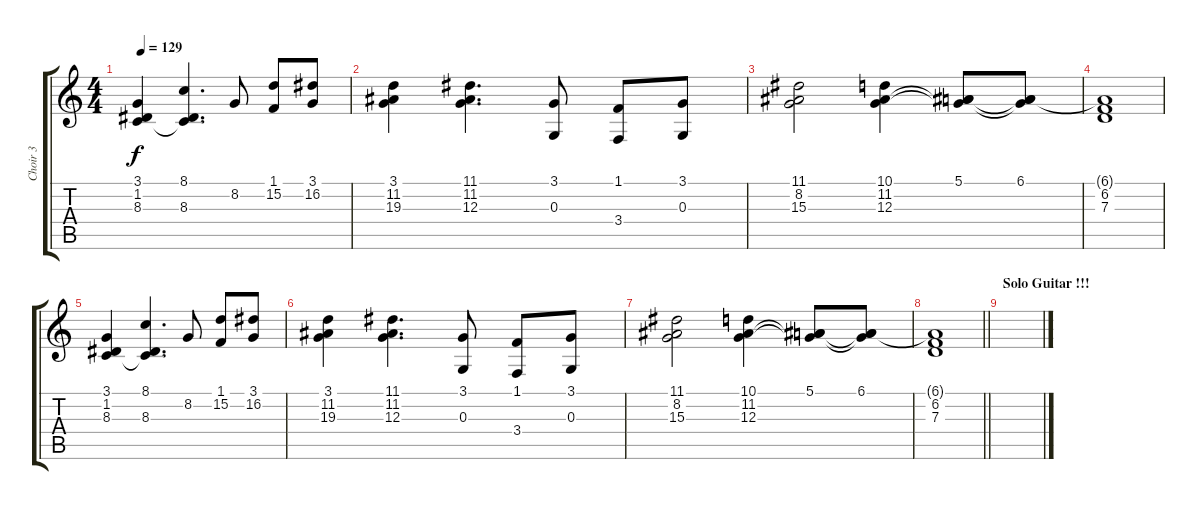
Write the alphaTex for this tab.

\track ("Choir 3" "Choir 3") {instrument synthvoice}
\staff {score tabs}
\tuning (E4 B3 G3 D3 A2 E2) {hide}
\ts (4 4)
\tempo 129
\clef g2
\ks c
(3.1 1.2 8.3).4{dy f} (8.1 1.2{t} 8.3).4{d} 8.2.8 (1.1 15.2).8 (3.1 16.2).8 |
(3.1 11.2 19.3).4 (11.1 11.2 12.3).4{d} (3.1 0.3).8 (1.1 3.4).8 (3.1 0.3).8 |
(11.1 8.2 15.3).2 (10.1 11.2 12.3).4 (5.1 11.2{t} 12.3{t}).8 (6.1 11.2{t} 12.3{t}).8 |
(6.1{t} 6.2 7.3).1 |
(3.1 1.2 8.3).4 (8.1 1.2{t} 8.3).4{d} 8.2.8 (1.1 15.2).8 (3.1 16.2).8 |
(3.1 11.2 19.3).4 (11.1 11.2 12.3).4{d} (3.1 0.3).8 (1.1 3.4).8 (3.1 0.3).8 |
(11.1 8.2 15.3).2 (10.1 11.2 12.3).4 (5.1 11.2{t} 12.3{t}).8 (6.1 11.2{t} 12.3{t}).8 |
\barLineRight lightlight
(6.1{t} 6.2 7.3).1 |
\section ("" "Solo Guitar !!!")
